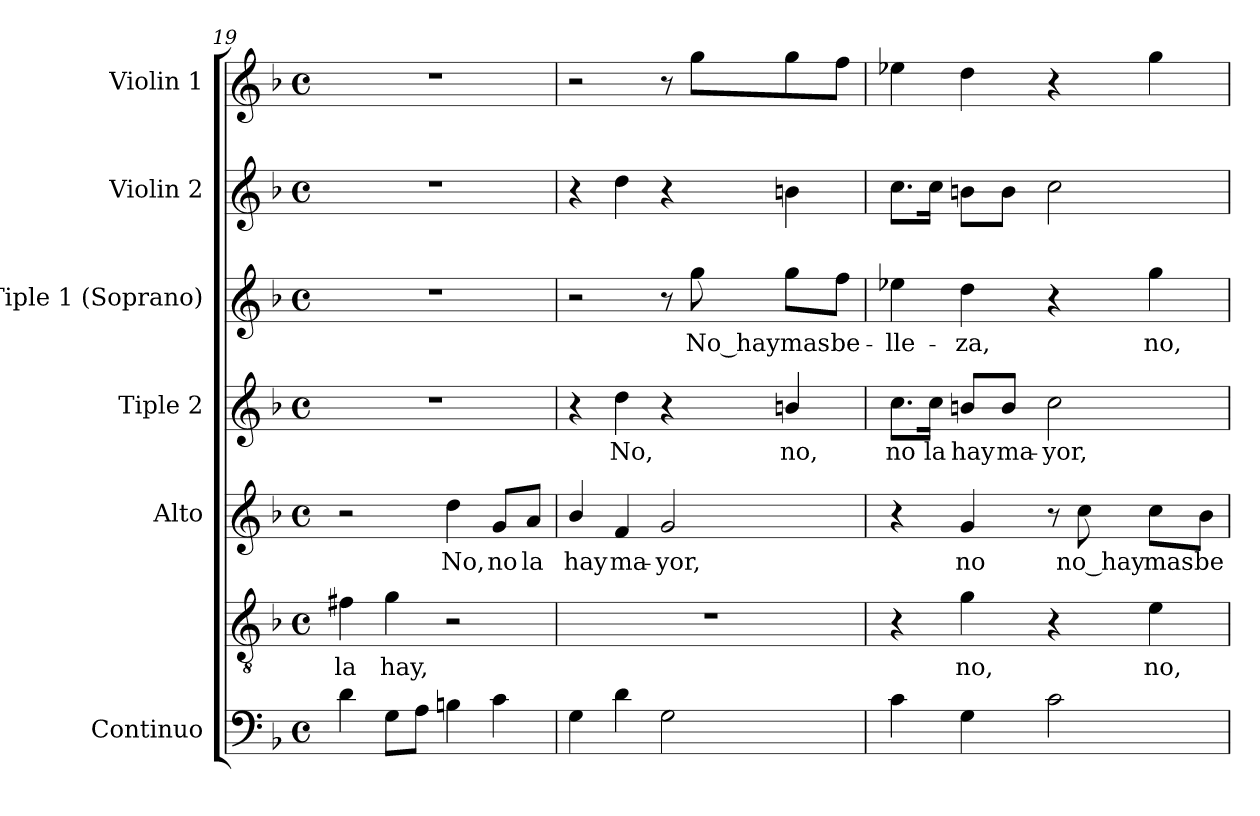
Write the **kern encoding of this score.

**kern	**kern	**text	**kern	**text	**kern	**text	**kern	**text	**kern	**kern
*part7	*part6	*part6	*part5	*part5	*part4	*part4	*part3	*part3	*part2	*part1
*staff7	*staff6	*staff6	*staff5	*staff5	*staff4	*staff4	*staff3	*staff3	*staff2	*staff1
*I"Continuo	*I""Tenor" or Alto	*	*I"Alto	*	*I"Tiple 2	*	*I"Tiple 1 (Soprano)	*	*I"Violin 2	*I"Violin 1
*I'Cont.	*I'T.	*	*I'A.	*	*	*	*I'S.	*	*I'Vln. 2	*I'Vln. 1
*clefF4	*clefGv2	*	*clefG2	*	*clefG2	*	*clefG2	*	*clefG2	*clefG2
*	*ITrd7c12	*	*	*	*	*	*	*	*	*
*k[b-]	*k[b-]	*	*k[b-]	*	*k[b-]	*	*k[b-]	*	*k[b-]	*k[b-]
*F:	*F:	*	*F:	*	*F:	*	*F:	*	*F:	*F:
*M4/4	*M4/4	*	*M4/4	*	*M4/4	*	*M4/4	*	*M4/4	*M4/4
*met(c)	*met(c)	*	*met(c)	*	*met(c)	*	*met(c)	*	*met(c)	*met(c)
=19	=19	=19	=19	=19	=19	=19	=19	=19	=19	=19
!	!	!LO:LY:b:color=#000000	!	!	!	!	!	!	!	!
4di\	4F#Xi\	la	2r	.	1r	.	1r	.	1r	1r
!	!	!LO:LY:b:color=#000000	!	!	!	!	!	!	!	!
8Gi\L	4Gi\	hay,	.	.	.	.	.	.	.	.
8Ai\J	.	.	.	.	.	.	.	.	.	.
!	!	!	!	!LO:LY:b:color=#000000	!	!	!	!	!	!
4Bni\	2r	.	4ddi\	No,	.	.	.	.	.	.
!	!	!	!	!LO:LY:b:color=#000000	!	!	!	!	!	!
4ci\	.	.	8gi/L	no	.	.	.	.	.	.
!	!	!	!	!LO:LY:b:color=#000000	!	!	!	!	!	!
.	.	.	8ai/J	la	.	.	.	.	.	.
!!LO:PB:g=z
=20	=20	=20	=20	=20	=20	=20	=20	=20	=20	=20
!	!	!	!	!LO:LY:b:color=#000000	!	!	!	!	!	!
4Gi\	1r	.	4b-i/	hay	4r	.	2r	.	4r	2r
!	!	!	!	!LO:LY:b:color=#000000	!	!	!	!	!	!
!	!	!	!	!	!	!LO:LY:b:color=#000000	!	!	!	!
4di\	.	.	4fi/	ma-	4ddi\	No,	.	.	4ddi\	.
!	!	!	!	!LO:LY:b:color=#000000	!	!	!	!	!	!
2Gi\	.	.	2gi/	-yor,	4r	.	8r	.	4r	8r
!	!	!	!	!	!	!	!	!LO:LY:b:color=#000000	!	!
.	.	.	.	.	.	.	8ggi\	No_hay	.	8ggi\L
!	!	!	!	!	!	!LO:LY:b:color=#000000	!	!	!	!
!	!	!	!	!	!	!	!	!LO:LY:b:color=#000000	!	!
.	.	.	.	.	4bni/	no,	8ggi\L	mas	4bni\	8ggi\
!	!	!	!	!	!	!	!	!LO:LY:b:color=#000000	!	!
.	.	.	.	.	.	.	8ffi\J	be-	.	8ffi\J
=21	=21	=21	=21	=21	=21	=21	=21	=21	=21	=21
!	!	!	!	!	!	!LO:LY:b:color=#000000	!	!	!	!
!	!	!	!	!	!	!	!	!LO:LY:b:color=#000000	!	!
4ci\	4r	.	4r	.	8.cci\L	no	4ee-Xi\	-lle-	8.cci\L	4ee-Xi\
!	!	!	!	!	!	!LO:LY:b:color=#000000	!	!	!	!
.	.	.	.	.	16cci\Jk	la	.	.	16cci\Jk	.
!	!	!LO:LY:b:color=#000000	!	!	!	!	!	!	!	!
!	!	!	!	!LO:LY:b:color=#000000	!	!	!	!	!	!
!	!	!	!	!	!	!LO:LY:b:color=#000000	!	!	!	!
!	!	!	!	!	!	!	!	!LO:LY:b:color=#000000	!	!
4Gi\	4Gi\	no,	4gi/	no	8bni/L	hay	4ddi\	-za,	8bni\L	4ddi\
!	!	!	!	!	!	!LO:LY:b:color=#000000	!	!	!	!
.	.	.	.	.	8bi/J	ma-	.	.	8bi\J	.
!	!	!	!	!	!	!LO:LY:b:color=#000000	!	!	!	!
2ci\	4r	.	8r	.	2cci\	-yor,	4r	.	2cci\	4r
!	!	!	!	!LO:LY:b:color=#000000	!	!	!	!	!	!
.	.	.	8cci\	no_hay	.	.	.	.	.	.
!	!	!LO:LY:b:color=#000000	!	!	!	!	!	!	!	!
!	!	!	!	!LO:LY:b:color=#000000	!	!	!	!	!	!
!	!	!	!	!	!	!	!	!LO:LY:b:color=#000000	!	!
.	4Ei\	no,	8cci\L	mas	.	.	4ggi\	no,	.	4ggi\
!	!	!	!	!LO:LY:b:color=#000000	!	!	!	!	!	!
.	.	.	8b-i\J	be-	.	.	.	.	.	.
=	=	=	=	=	=	=	=	=	=	=
*-	*-	*-	*-	*-	*-	*-	*-	*-	*-	*-
